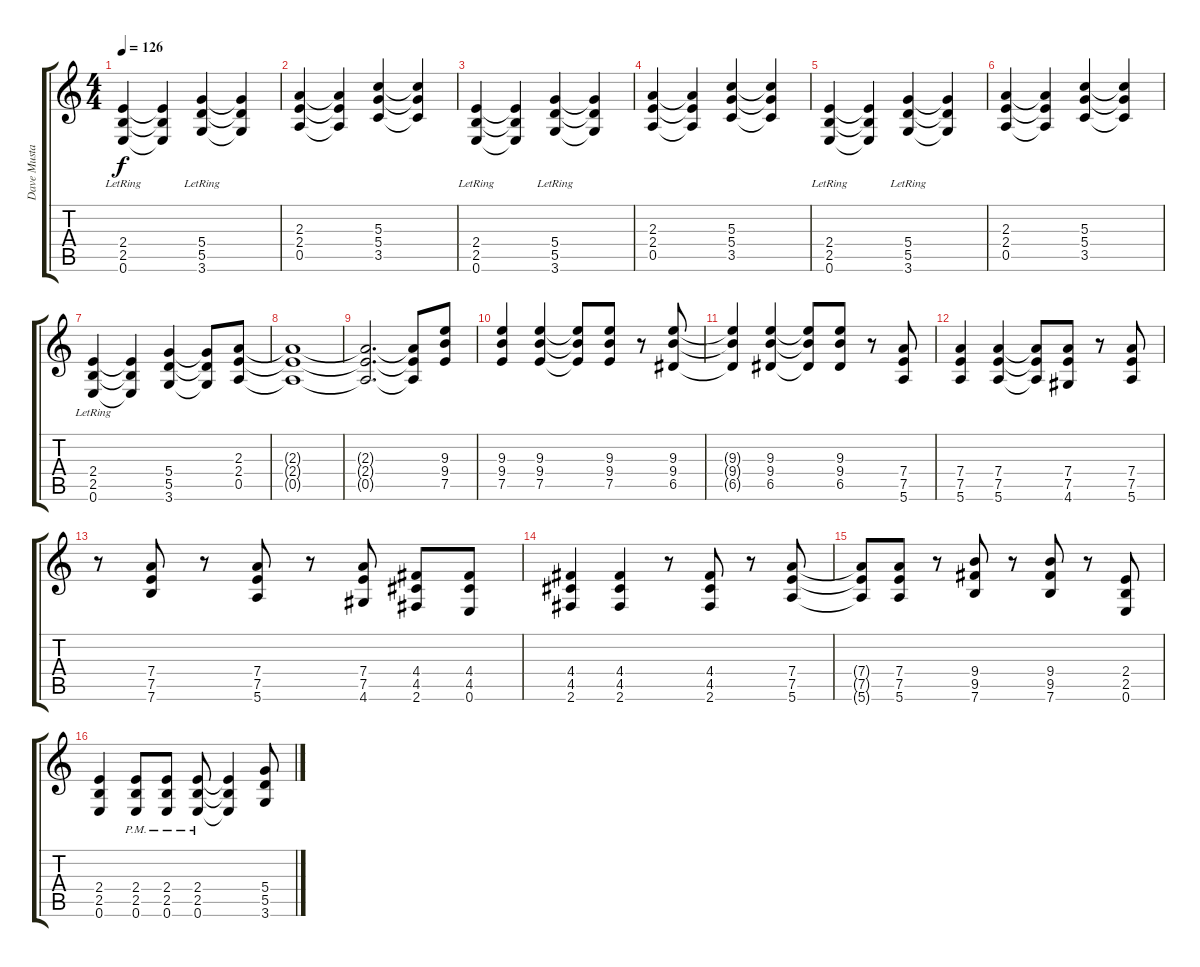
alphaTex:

\track ("Dave Mustaine" "Dave Musta") {instrument distortionguitar}
\staff {score tabs}
\tuning (E4 B3 G3 D3 A2 E2) {hide}
\ts (4 4)
\tempo 126
\clef g2
\ks c
(2.4 2.5 0.6{lr}).4{dy f instrument distortionguitar} (2.4{t} 2.5{t} 0.6{t}).4 (5.4 5.5 3.6{lr}).4 (5.4{t} 5.5{t} 3.6{t}).4 |
(2.3 2.4 0.5).4 (2.3{t} 2.4{t} 0.5{t}).4 (5.3 5.4 3.5).4 (5.3{t} 5.4{t} 3.5{t}).4 |
(2.4 2.5 0.6{lr}).4 (2.4{t} 2.5{t} 0.6{t}).4 (5.4 5.5 3.6{lr}).4 (5.4{t} 5.5{t} 3.6{t}).4 |
(2.3 2.4 0.5).4 (2.3{t} 2.4{t} 0.5{t}).4 (5.3 5.4 3.5).4 (5.3{t} 5.4{t} 3.5{t}).4 |
(2.4 2.5 0.6{lr}).4 (2.4{t} 2.5{t} 0.6{t}).4 (5.4 5.5 3.6{lr}).4 (5.4{t} 5.5{t} 3.6{t}).4 |
(2.3 2.4 0.5).4 (2.3{t} 2.4{t} 0.5{t}).4 (5.3 5.4 3.5).4 (5.3{t} 5.4{t} 3.5{t}).4 |
(2.4 2.5 0.6{lr}).4 (2.4{t} 2.5{t} 0.6{t}).4 (5.4 5.5 3.6).4 (5.4{t} 5.5{t} 3.6{t}).8 (2.3 2.4 0.5).8 |
(2.3{t} 2.4{t} 0.5{t}).1 |
(2.3{t} 2.4{t} 0.5{t}).2{d} (2.3{t} 2.4{t} 0.5{t}).8 (9.3 9.4 7.5).8 |
(9.3 9.4 7.5).4 (9.3 9.4 7.5).4 (9.3{t} 9.4{t} 7.5{t}).8 (9.3 9.4 7.5).8 r.8 (9.3 9.4 6.5).8 |
(9.3{t} 9.4{t} 6.5{t}).4 (9.3 9.4 6.5).4 (9.3{t} 9.4{t} 6.5{t}).8 (9.3 9.4 6.5).8 r.8 (7.4 7.5 5.6).8 |
(7.4 7.5 5.6).4 (7.4 7.5 5.6).4 (7.4{t} 7.5{t} 5.6{t}).8 (7.4 7.5 4.6).8 r.8 (7.4 7.5 5.6).8 |
r.8 (7.4 7.5 7.6).8 r.8 (7.4 7.5 5.6).8 r.8 (7.4 7.5 4.6).8 (4.4 4.5 2.6).8 (4.4 4.5 0.6).8 |
(4.4 4.5 2.6).4 (4.4 4.5 2.6).4 r.8 (4.4 4.5 2.6).8 r.8 (7.4 7.5 5.6).8 |
(7.4{t} 7.5{t} 5.6{t}).8 (7.4 7.5 5.6).8 r.8 (9.4 9.5 7.6).8 r.8 (9.4 9.5 7.6).8 r.8 (2.4 2.5 0.6).8 |
(2.4 2.5 0.6).4 (2.4 2.5{pm} 0.6{pm}).8 (2.4 2.5{pm} 0.6{pm}).8 (2.4 2.5{pm} 0.6{pm}).8 (2.4{t} 2.5{t} 0.6{t}).4 (5.4 5.5 3.6).8
